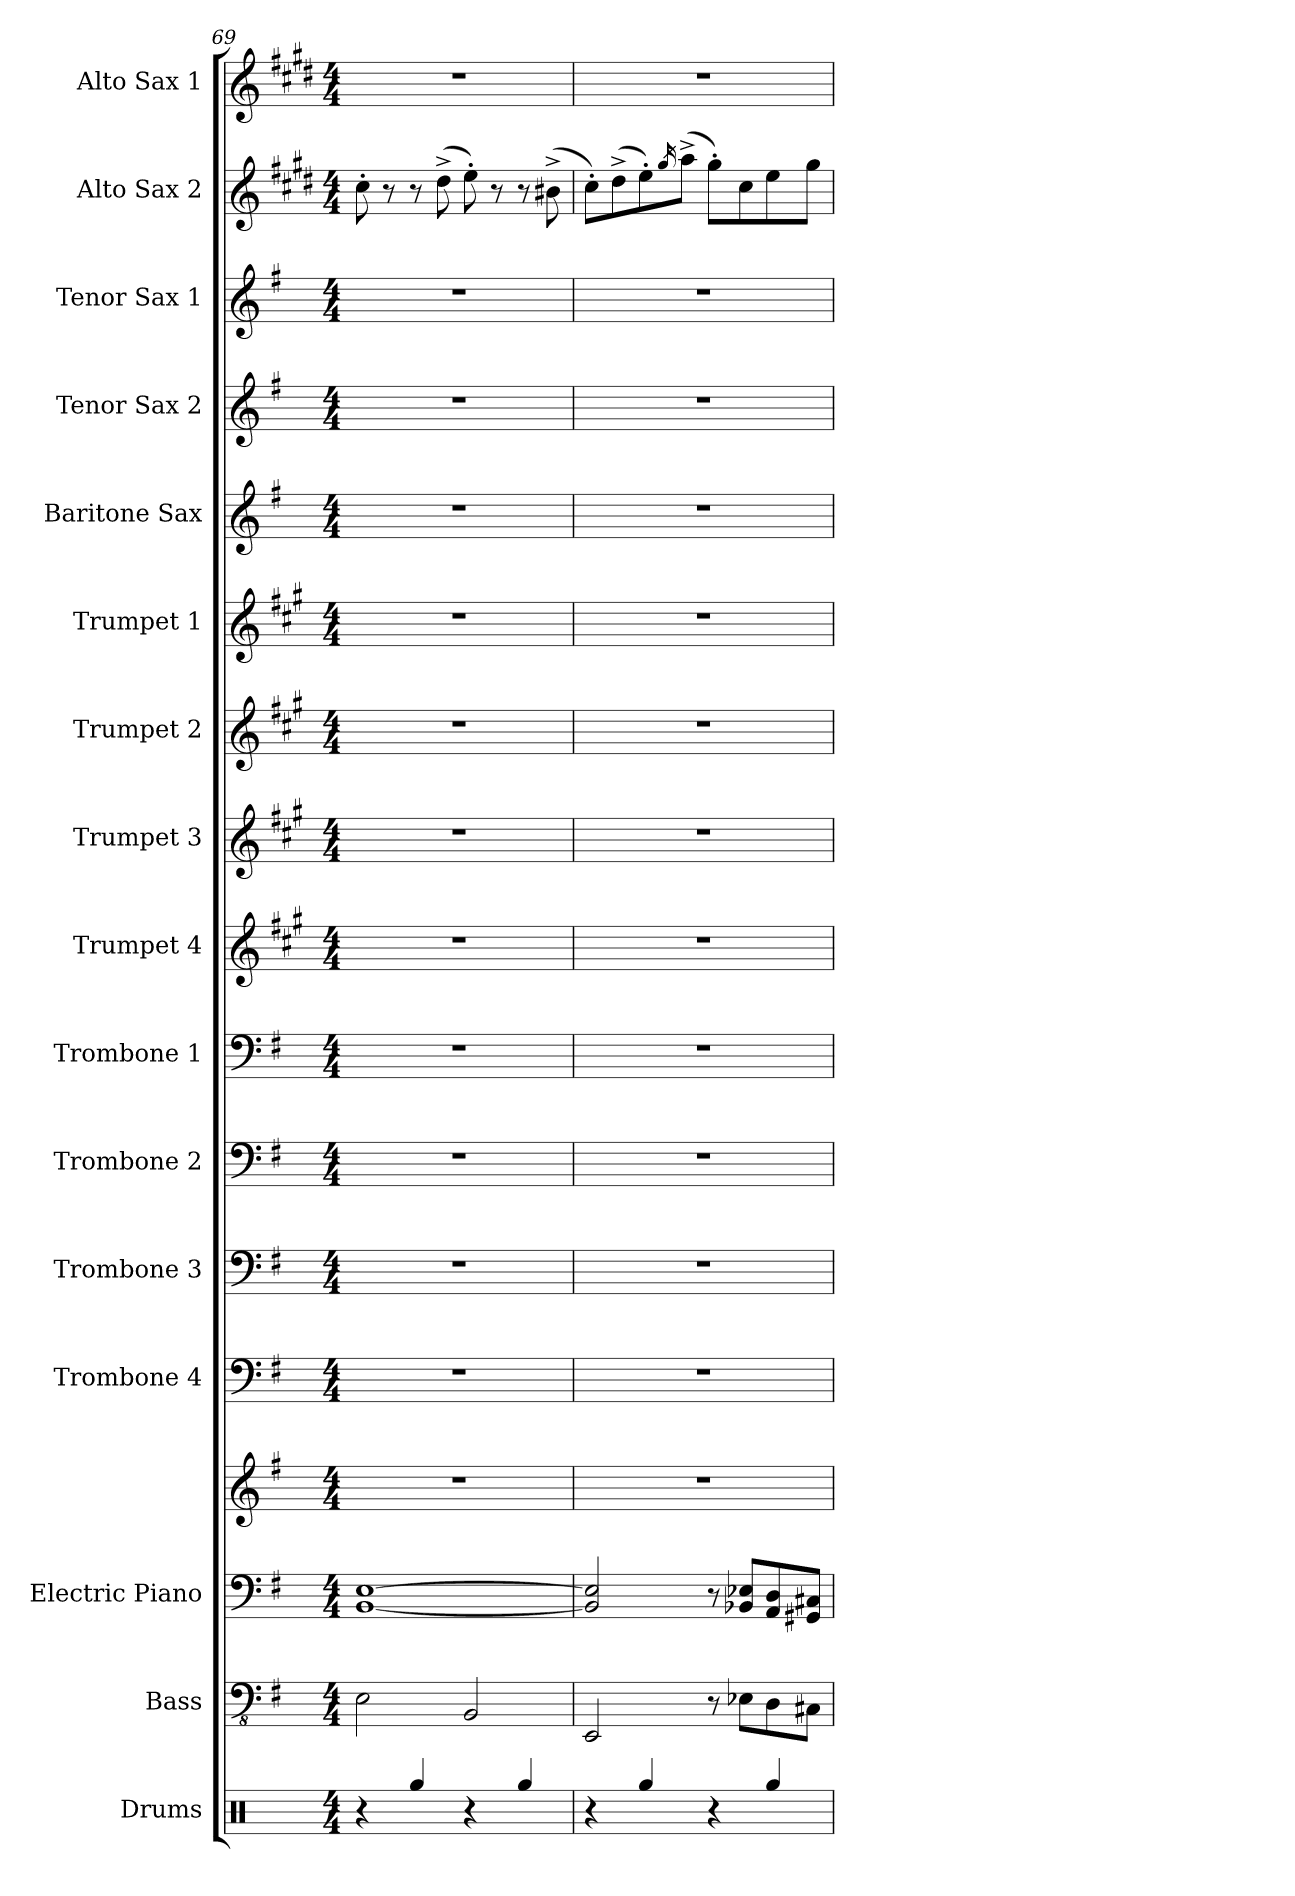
**kern	**kern	**kern	**kern	**kern	**kern	**kern	**kern	**kern	**kern	**kern	**kern	**kern	**kern	**kern	**kern	**kern
*part16	*part15	*part14	*part14	*part13	*part12	*part11	*part10	*part9	*part8	*part7	*part6	*part5	*part4	*part3	*part2	*part1
*staff17	*staff16	*staff15	*staff14	*staff13	*staff12	*staff11	*staff10	*staff9	*staff8	*staff7	*staff6	*staff5	*staff4	*staff3	*staff2	*staff1
*I"Drums	*I"Bass	*I"Electric Piano	*	*I"Trombone 4	*I"Trombone 3	*I"Trombone 2	*I"Trombone 1	*I"Trumpet 4	*I"Trumpet 3	*I"Trumpet 2	*I"Trumpet 1	*I"Baritone Sax	*I"Tenor Sax 2	*I"Tenor Sax 1	*I"Alto Sax 2	*I"Alto Sax 1
*I'Drums	*I'Bass	*I'E. Piano	*	*I'Tbn. 4	*I'Tbn. 3	*I'Tbn. 2	*I'Tbn. 1	*I'Tpt. 4	*I'Tpt. 3	*I'Tpt. 2	*I'Tpt. 1	*I'Bari	*I'Tenor 2	*I'Tenor 1	*I'Alto 2	*I'Alto 1
*clefX	*clefFv4	*clefF4	*clefG2	*clefF4	*clefF4	*clefF4	*clefF4	*clefG2	*clefG2	*clefG2	*clefG2	*clefG2	*clefG2	*clefG2	*clefG2	*clefG2
*	*	*	*	*	*	*	*	*ITrd1c2	*ITrd1c2	*ITrd1c2	*ITrd1c2	*ITrd12c21	*ITrd8c14	*ITrd8c14	*ITrd5c9	*ITrd5c9
*k[]	*k[f#]	*k[f#]	*k[f#]	*k[f#]	*k[f#]	*k[f#]	*k[f#]	*k[f#]	*k[f#]	*k[f#]	*k[f#]	*k[f#]	*k[f#]	*k[f#]	*k[f#]	*k[f#]
*M4/4	*M4/4	*M4/4	*M4/4	*M4/4	*M4/4	*M4/4	*M4/4	*M4/4	*M4/4	*M4/4	*M4/4	*M4/4	*M4/4	*M4/4	*M4/4	*M4/4
=69	=69	=69	=69	=69	=69	=69	=69	=69	=69	=69	=69	=69	=69	=69	=69	=69
4r	2EE\	[1BB [1E	1r	1r	1r	1r	1r	1r	1r	1r	1r	1r	1r	1r	8e'\	1r
.	.	.	.	.	.	.	.	.	.	.	.	.	.	.	8r	.
4Rgg/	.	.	.	.	.	.	.	.	.	.	.	.	.	.	8r	.
.	.	.	.	.	.	.	.	.	.	.	.	.	.	.	(8f#^\	.
4r	2BBB/	.	.	.	.	.	.	.	.	.	.	.	.	.	8g'\)	.
.	.	.	.	.	.	.	.	.	.	.	.	.	.	.	8r	.
4Rgg/	.	.	.	.	.	.	.	.	.	.	.	.	.	.	8r	.
.	.	.	.	.	.	.	.	.	.	.	.	.	.	.	(8d#X^\	.
=70	=70	=70	=70	=70	=70	=70	=70	=70	=70	=70	=70	=70	=70	=70	=70	=70
4r	2EEE/	2BB/] 2E/]	1r	1r	1r	1r	1r	1r	1r	1r	1r	1r	1r	1r	8e'\L)	1r
.	.	.	.	.	.	.	.	.	.	.	.	.	.	.	(8f#^\	.
4Rgg/	.	.	.	.	.	.	.	.	.	.	.	.	.	.	8g'\)	.
.	.	.	.	.	.	.	.	.	.	.	.	.	.	.	16qb/	.
.	.	.	.	.	.	.	.	.	.	.	.	.	.	.	(>8cc^\J	.
4r	8r	8r	.	.	.	.	.	.	.	.	.	.	.	.	8b'\L)	.
.	8EE-X\L	8BB-X/ 8E-X/L	.	.	.	.	.	.	.	.	.	.	.	.	8e\	.
4Rgg/	8DD\	8AA/ 8D/	.	.	.	.	.	.	.	.	.	.	.	.	8g\	.
.	8CC#X\J	8GG#X/ 8C#X/J	.	.	.	.	.	.	.	.	.	.	.	.	8b\J	.
=	=	=	=	=	=	=	=	=	=	=	=	=	=	=	=	=
*-	*-	*-	*-	*-	*-	*-	*-	*-	*-	*-	*-	*-	*-	*-	*-	*-
